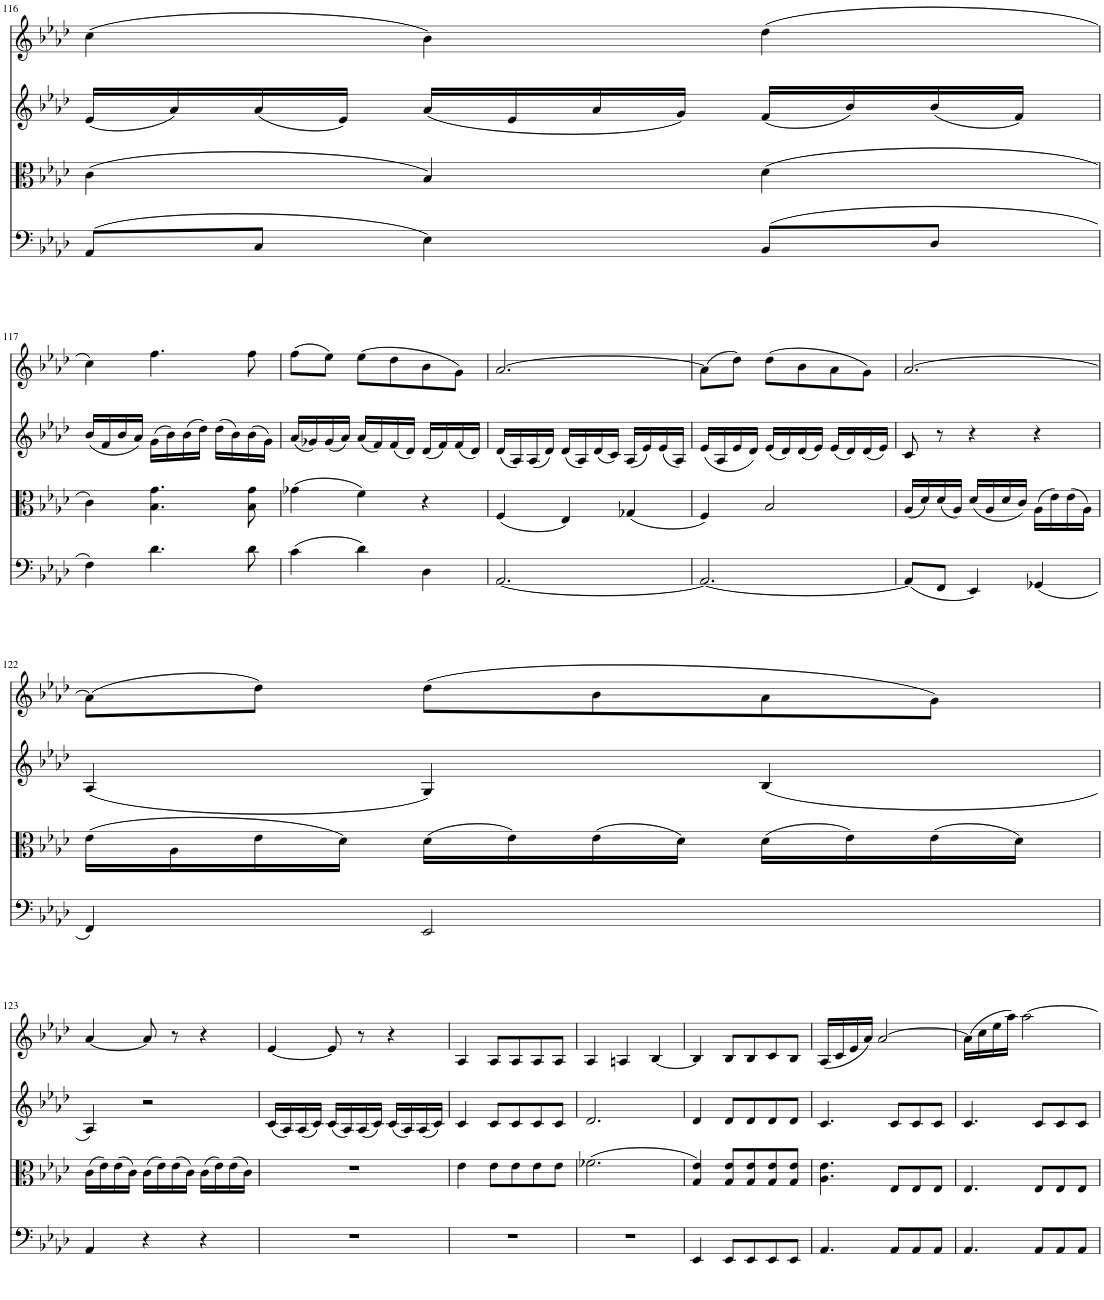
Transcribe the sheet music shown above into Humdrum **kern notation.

**kern	**kern	**kern	**kern
*part4	*part3	*part2	*part1
*staff4	*staff3	*staff2	*staff1
*I"Piano	*I"Piano	*I"Piano	*I"Piano
*I'Pno	*I'Pno	*I'Pno	*I'Pno
!!LO:PB:g=z
*clefF4	*clefC3	*clefG2	*clefG2
*k[b-e-a-d-]	*k[b-e-a-d-]	*k[b-e-a-d-]	*k[b-e-a-d-]
*M3/4	*M3/4	*M3/4	*M3/4
=116	=116	=116	=116
(8AA-/L	(4c\	(16e-/LL	(4cc\
.	.	16a-/)	.
8C/J	.	(16a-/	.
.	.	16e-/JJ)	.
4E-\)	4B-/)	(16a-/LL	4b-\)
.	.	16e-/	.
.	.	16a-/	.
.	.	16g/JJ)	.
(8BB-/L	(4d-\	(16f/LL	(4dd-\
.	.	16b-/)	.
8D-/J	.	(16b-/	.
.	.	16f/JJ)	.
!!LO:LB:g=z
=117	=117	=117	=117
4F\)	4c\)	(16b-/LL	4cc\)
.	.	16f/	.
.	.	16b-/	.
.	.	16a-/JJ)	.
4.d-\	4.B-\ 4.g\	(16g\LL	4.ff\
.	.	16b-\)	.
.	.	(16b-\	.
.	.	16dd-\JJ)	.
.	.	(16dd-\LL	.
.	.	16b-\)	.
8d-\	8B-\ 8g\	(16b-\	8ff\
.	.	16g\JJ)	.
=118	=118	=118	=118
(4c\	(4g-X\	(16a-/LL	(8ff\L
.	.	16g-X/)	.
.	.	(16g-/	8ee-\J)
.	.	16a-/JJ)	.
4d-\)	4f\)	(16a-/LL	(8ee-\L
.	.	16f/)	.
.	.	(16f/	8dd-\
.	.	16d-/JJ)	.
4D-\	4r	(16d-/LL	8b-\
.	.	16f/)	.
.	.	(16f/	8g\J)
.	.	16d-/JJ)	.
=119	=119	=119	=119
[2.AA-/	(4F/	(16d-/LL	[2.a-/
.	.	16A-/)	.
.	.	(16A-/	.
.	.	16d-/JJ)	.
.	4E-/)	(16d-/LL	.
.	.	16A-/)	.
.	.	(16d-/	.
.	.	16c/JJ)	.
.	(4G-X/	(16A-/LL	.
.	.	16e-/)	.
.	.	(16e-/	.
.	.	16A-/JJ)	.
=120	=120	=120	=120
2.AA-/_	4F/)	(16e-/LL	(8a-\L]
.	.	16A-/	.
.	.	16e-/	8dd-\J)
.	.	16d-/JJ)	.
.	2B-/	(16e-/LL	(8dd-\L
.	.	16d-/)	.
.	.	(16d-/	8b-\
.	.	16e-/JJ)	.
.	.	(16e-/LL	8a-\
.	.	16d-/)	.
.	.	(16d-/	8g\J)
.	.	16e-/JJ)	.
=121	=121	=121	=121
(8AA-/L]	(16A-/LL	8c/	[2.a-/
.	16d-/)	.	.
8FF/J	(16d-/	8r	.
.	16A-/JJ)	.	.
4EE-/)	(16d-/LL	4r	.
.	16A-/	.	.
.	16d-/	.	.
.	16c/JJ)	.	.
(4GG-X/	(16A-\LL	4r	.
.	16e-\)	.	.
.	(16e-\	.	.
.	16A-\JJ)	.	.
!!LO:LB:g=z
=122	=122	=122	=122
4FF/)	(16e-\LL	(4A-/	(8a-\L]
.	16A-\	.	.
.	16e-\	.	8dd-\J)
.	16d-\JJ)	.	.
2EE-/	(16d-\LL	4G/)	(8dd-\L
.	16e-\)	.	.
.	(16e-\	.	8b-\
.	16d-\JJ)	.	.
.	(16d-\LL	(4B-/	8a-\
.	16e-\)	.	.
.	(16e-\	.	8g\J)
.	16d-\JJ)	.	.
!!LO:LB:g=z
=123	=123	=123	=123
4AA-/	(16c\LL	4A-/)	[4a-/
.	16e-\)	.	.
.	(16e-\	.	.
.	16c\JJ)	.	.
4r	(16c\LL	2r	8a-/]
.	16e-\)	.	.
.	(16e-\	.	8r
.	16c\JJ)	.	.
4r	(16c\LL	.	4r
.	16e-\)	.	.
.	(16e-\	.	.
.	16c\JJ)	.	.
=124	=124	=124	=124
2.r	2.r	(16c/LL	[4e-/
.	.	16A-/)	.
.	.	(16A-/	.
.	.	16c/JJ)	.
.	.	(16c/LL	8e-/]
.	.	16A-/)	.
.	.	(16A-/	8r
.	.	16c/JJ)	.
.	.	(16c/LL	4r
.	.	16A-/)	.
.	.	(16A-/	.
.	.	16c/JJ)	.
=125	=125	=125	=125
2.r	4e-\	4c/	4A-/
.	8e-\L	8c/L	8A-/L
.	8e-\	8c/	8A-/
.	8e-\	8c/	8A-/
.	8e-\J	8c/J	8A-/J
=126	=126	=126	=126
2.r	(2.f-X\	2.d-/	4A-/
.	.	.	4An/
.	.	.	[4B-/
=127	=127	=127	=127
4EE-/	4G/ 4e-/)	4d-/	4B-/]
8EE-/L	8G/ 8e-/L	8d-/L	8B-/L
8EE-/	8G/ 8e-/	8d-/	8B-/
8EE-/	8G/ 8e-/	8d-/	8c/
8EE-/J	8G/ 8e-/J	8d-/J	8B-/J
=128	=128	=128	=128
4.AA-/	4.A-\ 4.e-\	4.c/	(16A-/LL
.	.	.	16c/
.	.	.	16e-/
.	.	.	16a-/JJ)
.	.	.	[2a-/
8AA-/L	8E-/L	8c/L	.
8AA-/	8E-/	8c/	.
8AA-/J	8E-/J	8c/J	.
=129	=129	=129	=129
4.AA-/	4.E-/	4.c/	(16a-\LL]
.	.	.	16cc\
.	.	.	16ee-\
.	.	.	16aa-\JJ)
.	.	.	[2aa-\
8AA-/L	8E-/L	8c/L	.
8AA-/	8E-/	8c/	.
8AA-/J	8E-/J	8c/J	.
=	=	=	=
*-	*-	*-	*-
